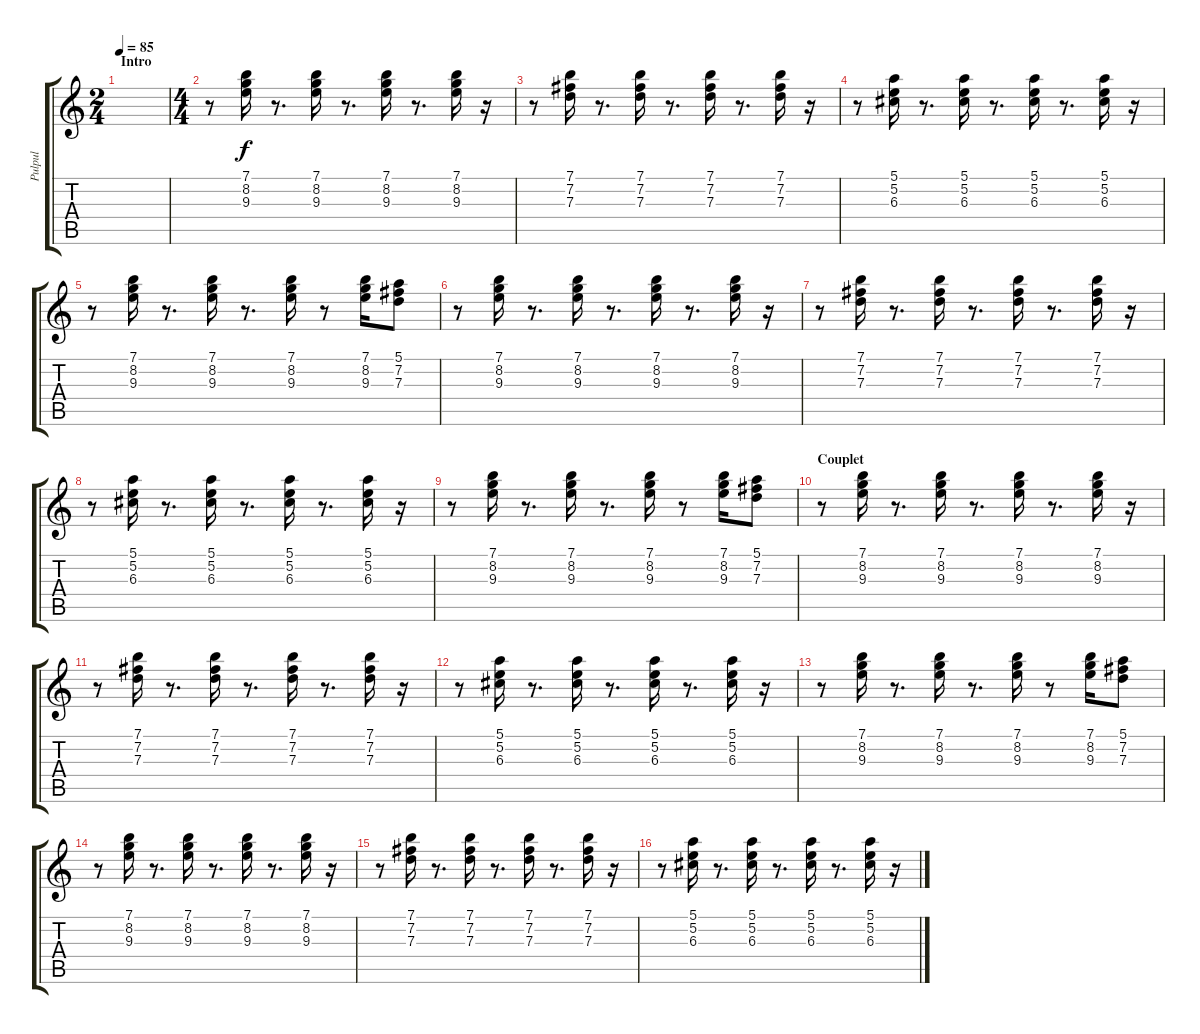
\track ("Pulpul" "Pulpul") {instrument electricguitarclean}
\staff {score tabs}
\tuning (E4 B3 G3 D3 A2 E2) {hide}
\ts (2 4)
\section ("" "Intro")
\tempo 85
\clef g2
\ks c
|
\ts (4 4)
r.8 (7.1 8.2 9.3).16 r.8{d} (7.1 8.2 9.3).16 r.8{d} (7.1 8.2 9.3).16 r.8{d} (7.1 8.2 9.3).16 r.16 |
r.8 (7.1 7.2 7.3).16 r.8{d} (7.1 7.2 7.3).16 r.8{d} (7.1 7.2 7.3).16 r.8{d} (7.1 7.2 7.3).16 r.16 |
r.8 (5.1 5.2 6.3).16 r.8{d} (5.1 5.2 6.3).16 r.8{d} (5.1 5.2 6.3).16 r.8{d} (5.1 5.2 6.3).16 r.16 |
r.8 (7.1 8.2 9.3).16 r.8{d} (7.1 8.2 9.3).16 r.8{d} (7.1 8.2 9.3).16 r.8 (7.1 8.2 9.3).16 (5.1 7.2 7.3).8 |
r.8 (7.1 8.2 9.3).16 r.8{d} (7.1 8.2 9.3).16 r.8{d} (7.1 8.2 9.3).16 r.8{d} (7.1 8.2 9.3).16 r.16 |
r.8 (7.1 7.2 7.3).16 r.8{d} (7.1 7.2 7.3).16 r.8{d} (7.1 7.2 7.3).16 r.8{d} (7.1 7.2 7.3).16 r.16 |
r.8 (5.1 5.2 6.3).16 r.8{d} (5.1 5.2 6.3).16 r.8{d} (5.1 5.2 6.3).16 r.8{d} (5.1 5.2 6.3).16 r.16 |
r.8 (7.1 8.2 9.3).16 r.8{d} (7.1 8.2 9.3).16 r.8{d} (7.1 8.2 9.3).16 r.8 (7.1 8.2 9.3).16 (5.1 7.2 7.3).8 |
\section ("" "Couplet")
r.8 (7.1 8.2 9.3).16 r.8{d} (7.1 8.2 9.3).16 r.8{d} (7.1 8.2 9.3).16 r.8{d} (7.1 8.2 9.3).16 r.16 |
r.8 (7.1 7.2 7.3).16 r.8{d} (7.1 7.2 7.3).16 r.8{d} (7.1 7.2 7.3).16 r.8{d} (7.1 7.2 7.3).16 r.16 |
r.8 (5.1 5.2 6.3).16 r.8{d} (5.1 5.2 6.3).16 r.8{d} (5.1 5.2 6.3).16 r.8{d} (5.1 5.2 6.3).16 r.16 |
r.8 (7.1 8.2 9.3).16 r.8{d} (7.1 8.2 9.3).16 r.8{d} (7.1 8.2 9.3).16 r.8 (7.1 8.2 9.3).16 (5.1 7.2 7.3).8 |
r.8 (7.1 8.2 9.3).16 r.8{d} (7.1 8.2 9.3).16 r.8{d} (7.1 8.2 9.3).16 r.8{d} (7.1 8.2 9.3).16 r.16 |
r.8 (7.1 7.2 7.3).16 r.8{d} (7.1 7.2 7.3).16 r.8{d} (7.1 7.2 7.3).16 r.8{d} (7.1 7.2 7.3).16 r.16 |
r.8 (5.1 5.2 6.3).16 r.8{d} (5.1 5.2 6.3).16 r.8{d} (5.1 5.2 6.3).16 r.8{d} (5.1 5.2 6.3).16 r.16
